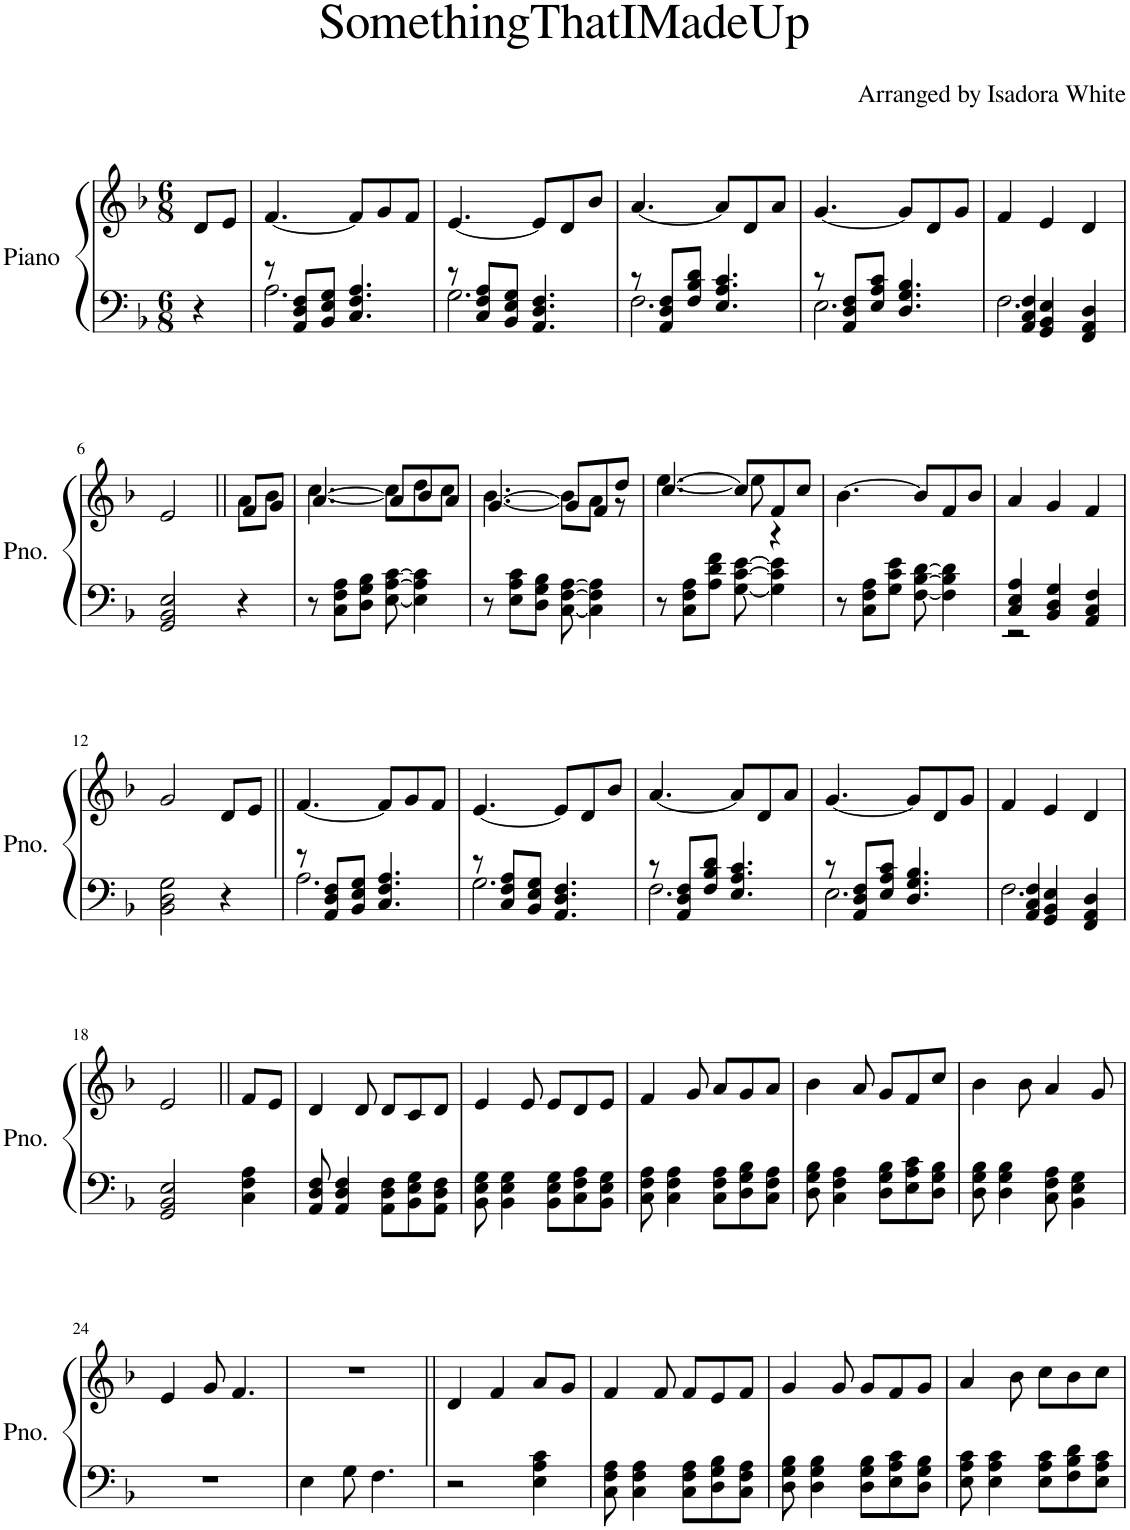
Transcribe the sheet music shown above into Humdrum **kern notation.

**kern	**kern
*part1	*part1
*staff2	*staff1
*I"Piano	*
*I'Pno.	*
*clefF4	*clefG2
*k[b-]	*k[b-]
*M6/8	*M6/8
=	=
4r	8d/L
.	8e/J
=1	=1
*^	*
8r	2.A\	[4.f/
8AA/ 8D/ 8F/L	.	.
8BB-/ 8E/ 8G/J	.	.
4.C/ 4.F/ 4.A/	.	8f/L]
.	.	8g/
.	.	8f/J
=2	=2	=2
8r	2.G\	[4.e/
8C/ 8F/ 8A/L	.	.
8BB-/ 8E/ 8G/J	.	.
4.AA/ 4.D/ 4.F/	.	8e/L]
.	.	8d/
.	.	8b-/J
=3	=3	=3
8r	2.F\	[4.a/
8AA/ 8D/ 8F/L	.	.
8F/ 8B-/ 8d/J	.	.
4.E/ 4.A/ 4.c/	.	8a/L]
.	.	8d/
.	.	8a/J
=4	=4	=4
8r	2.E\	[4.g/
8AA/ 8D/ 8F/L	.	.
8E/ 8A/ 8c/J	.	.
4.D/ 4.G/ 4.B-/	.	8g/L]
.	.	8d/
.	.	8g/J
=5	=5	=5
4AA/ 4C/ 4F/	2.F\	4f/
4GG/ 4BB-/ 4E/	.	4e/
4FF/ 4AA/ 4D/	.	4d/
*v	*v	*
!!LO:LB:g=z
=6||	=6||
*	*^
2GG/ 2BB-/ 2E/	2e/	2ryy
4r	8f/L	8a\L
.	8g/J	8b-\J
=7	=7	=7
8r	[4.a/	[4.cc\
8C\ 8F\ 8A\L	.	.
8D\ 8G\ 8B-\J	.	.
[8E\ [8A\ [8c\	8a/L]	8cc\L]
4E\] 4A\] 4c\]	8b-/	8dd\
.	8a/J	8cc\J
=8	=8	=8
8r	[4.g/	[4.b-\
8E\ 8A\ 8c\L	.	.
8D\ 8G\ 8B-\J	.	.
[8C\ [8F\ [8A\	8g/L]	8b-\L]
4C\] 4F\] 4A\]	8f/	8a\J
.	8dd/J	8r
=9	=9	=9
8r	[4.cc/	[4.ee\
8C\ 8F\ 8A\L	.	.
8A\ 8d\ 8f\J	.	.
[8G\ [8c\ [8e\	8cc/L]	8ee\]
4G\] 4c\] 4e\]	8f/	4r
.	8cc/J	.
*	*v	*v
=10	=10
8r	[4.b-\
8C\ 8F\ 8A\L	.
8G\ 8c\ 8e\J	.
[8F\ [8B-\ [8d\	8b-/L]
4F\] 4B-\] 4d\]	8f/
.	8b-/J
=11	=11
*^	*
4C/ 4E/ 4A/	2r	4a/
4BB-/ 4D/ 4G/	.	4g/
4AA/ 4C/ 4F/	4ryy	4f/
*v	*v	*
!!LO:LB:g=z
=12	=12
2BB-\ 2D\ 2G\	2g/
4r	8d/L
.	8e/J
=13||	=13||
*^	*
8r	2.A\	[4.f/
8AA/ 8D/ 8F/L	.	.
8BB-/ 8E/ 8G/J	.	.
4.C/ 4.F/ 4.A/	.	8f/L]
.	.	8g/
.	.	8f/J
=14	=14	=14
8r	2.G\	[4.e/
8C/ 8F/ 8A/L	.	.
8BB-/ 8E/ 8G/J	.	.
4.AA/ 4.D/ 4.F/	.	8e/L]
.	.	8d/
.	.	8b-/J
=15	=15	=15
8r	2.F\	[4.a/
8AA/ 8D/ 8F/L	.	.
8F/ 8B-/ 8d/J	.	.
4.E/ 4.A/ 4.c/	.	8a/L]
.	.	8d/
.	.	8a/J
=16	=16	=16
8r	2.E\	[4.g/
8AA/ 8D/ 8F/L	.	.
8E/ 8A/ 8c/J	.	.
4.D/ 4.G/ 4.B-/	.	8g/L]
.	.	8d/
.	.	8g/J
=17	=17	=17
4AA/ 4C/ 4F/	2.F\	4f/
4GG/ 4BB-/ 4E/	.	4e/
4FF/ 4AA/ 4D/	.	4d/
*v	*v	*
!!LO:LB:g=z
=18||	=18||
2GG/ 2BB-/ 2E/	2e/
4C\ 4F\ 4A\	8f/L
.	8e/J
=19	=19
8AA/ 8D/ 8F/	4d/
4AA/ 4D/ 4F/	.
.	8d/
8AA\ 8D\ 8F\L	8d/L
8BB-\ 8E\ 8G\	8c/
8AA\ 8D\ 8F\J	8d/J
=20	=20
8BB-\ 8E\ 8G\	4e/
4BB-\ 4E\ 4G\	.
.	8e/
8BB-\ 8E\ 8G\L	8e/L
8C\ 8F\ 8A\	8d/
8BB-\ 8E\ 8G\J	8e/J
=21	=21
8C\ 8F\ 8A\	4f/
4C\ 4F\ 4A\	.
.	8g/
8C\ 8F\ 8A\L	8a/L
8D\ 8G\ 8B-\	8g/
8C\ 8F\ 8A\J	8a/J
=22	=22
8D\ 8G\ 8B-\	4b-\
4C\ 4F\ 4A\	.
.	8a/
8D\ 8G\ 8B-\L	8g/L
8E\ 8A\ 8c\	8f/
8D\ 8G\ 8B-\J	8cc/J
=23	=23
8D\ 8G\ 8B-\	4b-\
4D\ 4G\ 4B-\	.
.	8b-\
8C\ 8F\ 8A\	4a/
4BB-\ 4E\ 4G\	.
.	8g/
!!LO:LB:g=z
=24	=24
2.r	4e/
.	8g/
.	4.f/
=25	=25
4E\	2.r
8G\	.
4.F\	.
=26||	=26||
2r	4d/
.	4f/
4E\ 4A\ 4c\	8a/L
.	8g/J
=27	=27
8C\ 8F\ 8A\	4f/
4C\ 4F\ 4A\	.
.	8f/
8C\ 8F\ 8A\L	8f/L
8D\ 8G\ 8B-\	8e/
8C\ 8F\ 8A\J	8f/J
=28	=28
8D\ 8G\ 8B-\	4g/
4D\ 4G\ 4B-\	.
.	8g/
8D\ 8G\ 8B-\L	8g/L
8E\ 8A\ 8c\	8f/
8D\ 8G\ 8B-\J	8g/J
=29	=29
8E\ 8A\ 8c\	4a/
4E\ 4A\ 4c\	.
.	8b-\
8E\ 8A\ 8c\L	8cc\L
8F\ 8B-\ 8d\	8b-\
8E\ 8A\ 8c\J	8cc\J
=	=
*-	*-
